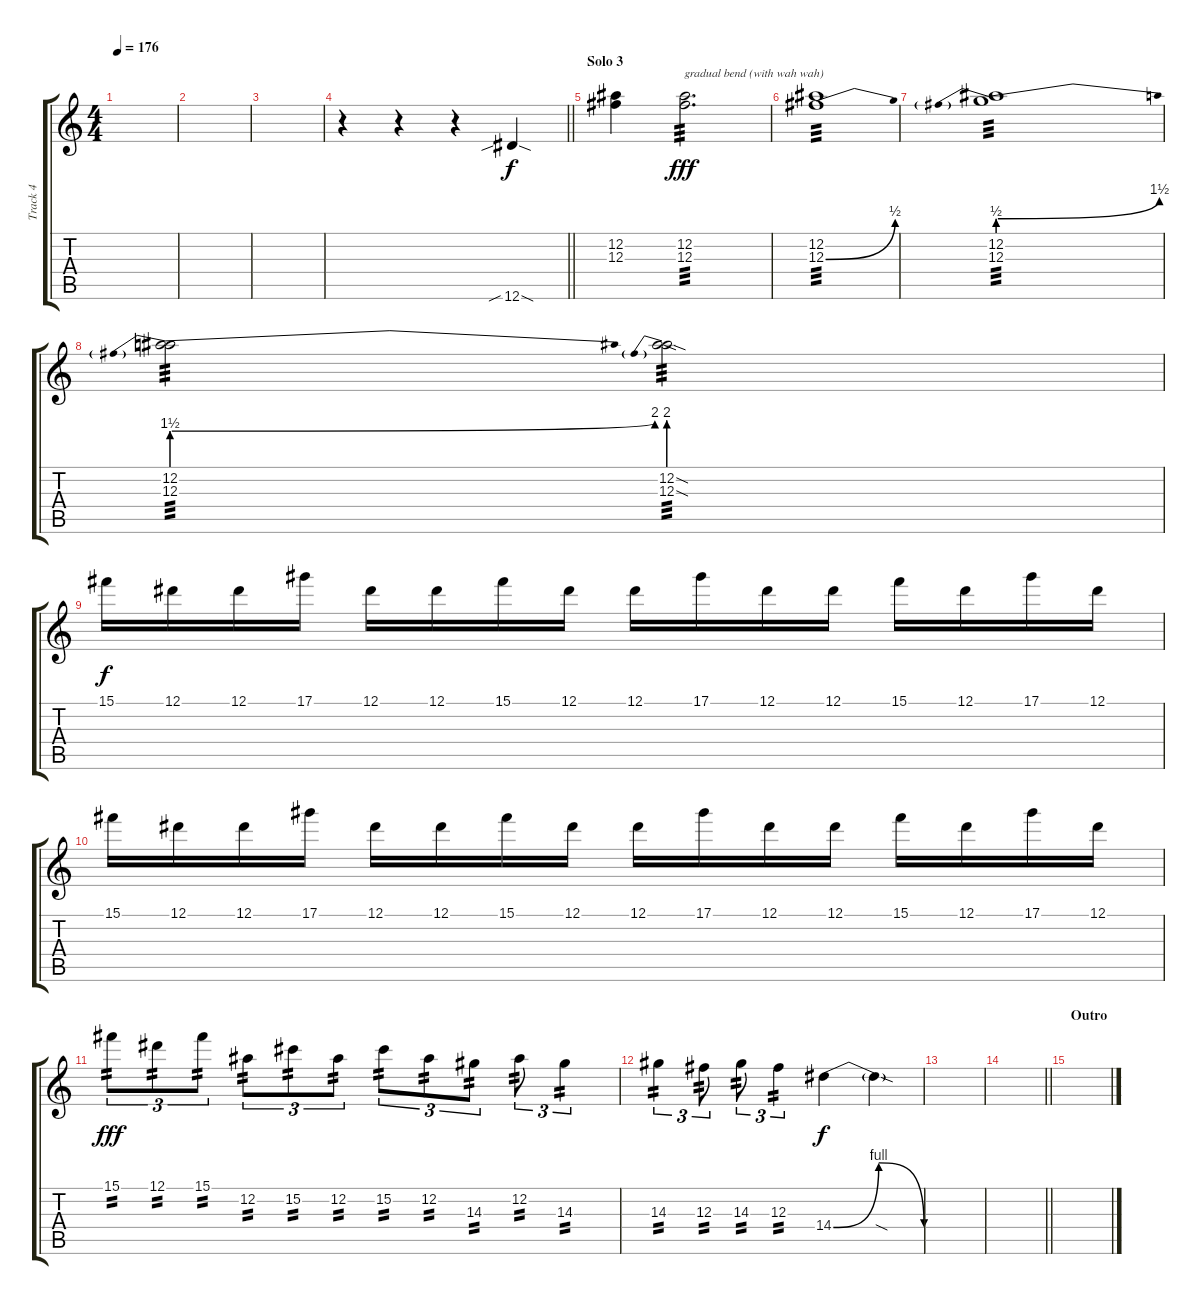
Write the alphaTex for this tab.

\track ("Track 4" "Track 4") {instrument distortionguitar}
\staff {score tabs}
\tuning (Eb4 Bb3 Gb3 Db3 Ab2 Eb2) {hide}
\ts (4 4)
\tempo 176
\clef g2
\ks c
|
|
|
\barLineRight lightlight
r.4 r.4 r.4 12.6{sib sod}.4 |
\section ("" "Solo 3")
(12.2 12.3).4 (12.2 12.3).2{d txt "gradual bend (with wah wah)" tp 3 dy fff} |
(12.2 12.3{be (bend 0 0 60 2)}).1{tp 3} |
(12.2 12.3{be (prebendbend 0 2 60 6)}).1{tp 3} |
(12.2 12.3{be (prebendbend 0 6 60 8)}).2{tp 3} (12.2{sod} 12.3{be (prebend 0 8 60 8) sod}).2{tp 3} |
15.1.16{dy f} 12.1.16 12.1.16 17.1.16 12.1.16 12.1.16 15.1.16 12.1.16 12.1.16 17.1.16 12.1.16 12.1.16 15.1.16 12.1.16 17.1.16 12.1.16 |
15.1.16 12.1.16 12.1.16 17.1.16 12.1.16 12.1.16 15.1.16 12.1.16 12.1.16 17.1.16 12.1.16 12.1.16 15.1.16 12.1.16 17.1.16 12.1.16 |
15.1.8{tu (3 2) tp 2 dy fff} 12.1.8{tu (3 2) tp 2} 15.1.8{tu (3 2) tp 2} 12.2.8{tu (3 2) tp 2} 15.2.8{tu (3 2) tp 2} 12.2.8{tu (3 2) tp 2} 15.2.8{tu (3 2) tp 2} 12.2.8{tu (3 2) tp 2} 14.3.8{tu (3 2) tp 2} 12.2.8{tu (3 2) tp 2} 14.3.4{tu (3 2) tp 2} |
14.3.4{tu (3 2) tp 2} 12.3.8{tu (3 2) tp 2} 14.3.8{tu (3 2) tp 2} 12.3.4{tu (3 2) tp 2} 14.4{be (bendrelease 0 0 15 4 30 4 60 0)}.4{dy f} 14.4{sod t}.4 |
|
\barLineRight lightlight
|
\section ("" "Outro")
